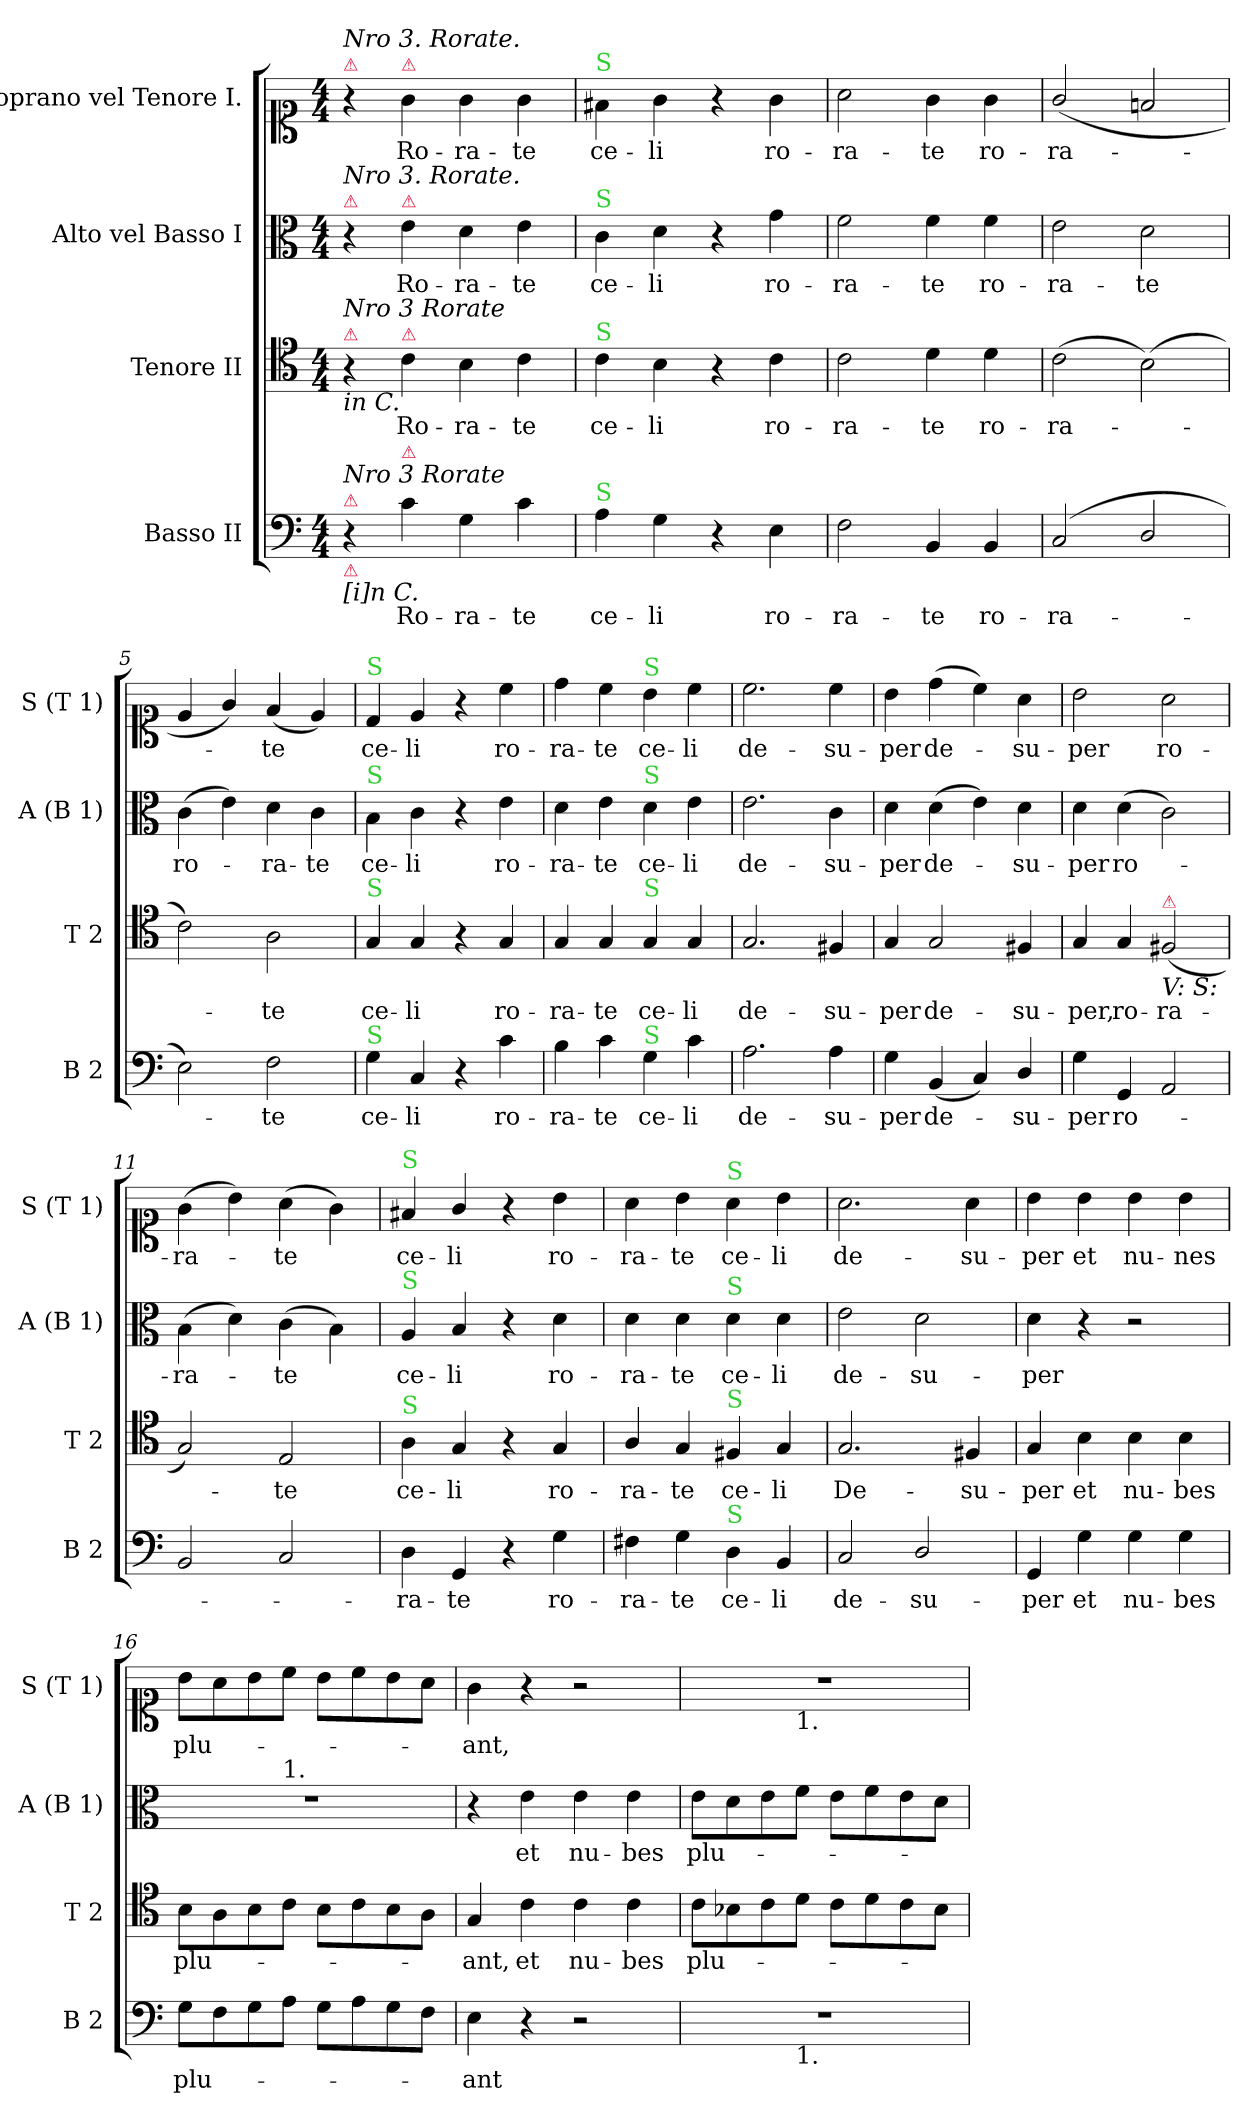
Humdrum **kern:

**kern	**text	**kern	**text	**kern	**text	**kern	**text
*part4	*part4	*part3	*part3	*part2	*part2	*part1	*part1
*staff4	*staff4	*staff3	*staff3	*staff2	*staff2	*staff1	*staff1
*I"Basso II	*	*I"Tenore II	*	*I"Alto vel Basso I	*	*I"Soprano vel Tenore I.	*
*I'B 2	*	*I'T 2	*	*I'A (B 1)	*	*I'S (T 1)	*
*clefF4	*	*clefC4	*	*clefC3	*	*clefC1	*
*k[]	*	*k[]	*	*k[]	*	*k[]	*
*M4/4	*	*M4/4	*	*M4/4	*	*M4/4	*
=1	=1	=1	=1	=1	=1	=1	=1
!	!	!	!	!	!	!LO:TX:a:color=crimson:t=⚠	!
!	!	!	!	!	!	!LO:TX:a:i:t=Nro 3. Rorate.	!
!	!	!	!	!LO:TX:a:color=crimson:t=⚠	!	!	!
!	!	!	!	!LO:TX:a:i:t=Nro 3. Rorate.	!	!	!
!	!	!LO:TX:b:i:t=in C.	!	!	!	!	!
!	!	!LO:TX:a:color=crimson:t=⚠	!	!	!	!	!
!	!	!LO:TX:a:i:t=Nro 3 Rorate	!	!	!	!	!
!LO:TX:b:color=crimson:t=⚠	!	!	!	!	!	!	!
!LO:TX:b:i:t=[i]n C.	!	!	!	!	!	!	!
!LO:TX:a:color=crimson:t=⚠	!	!	!	!	!	!	!
!LO:TX:a:i:t=Nro 3 Rorate	!	!	!	!	!	!	!
4r	.	4r	.	4r	.	4r	.
!	!	!	!	!	!	!LO:TX:a:color=crimson:t=⚠	!
!	!	!	!	!LO:TX:a:color=crimson:t=⚠	!	!	!
!	!	!LO:TX:a:color=crimson:t=⚠	!	!	!	!	!
!LO:TX:a:color=crimson:t=⚠	!	!	!	!	!	!	!
4c\	Ro-	4c\	Ro-	4e\	Ro-	4g\	Ro-
4G\	-ra-	4B\	-ra-	4d\	-ra-	4g\	-ra-
4c\	-te	4c\	-te	4e\	-te	4g\	-te
=2	=2	=2	=2	=2	=2	=2	=2
!	!	!	!	!	!	!LO:TX:a:color=limegreen:t=S	!
!	!	!	!	!LO:TX:a:color=limegreen:t=S	!	!	!
!	!	!LO:TX:a:color=limegreen:t=S	!	!	!	!	!
!LO:TX:a:color=limegreen:t=S	!	!	!	!	!	!	!
4A\	ce-	4c\	ce-	4c\	ce-	4f#X\	ce-
4G\	-li	4B\	-li	4d\	-li	4g\	-li
4r	.	4r	.	4r	.	4r	.
4E\	ro-	4c\	ro-	4g\	ro-	4g\	ro-
=3	=3	=3	=3	=3	=3	=3	=3
2F\	-ra-	2c\	-ra-	2f\	-ra-	2a\	-ra-
4BB/	-te	4d\	-te	4f\	-te	4g\	-te
4BB/	ro-	4d\	ro-	4f\	ro-	4g\	ro-
=4	=4	=4	=4	=4	=4	=4	=4
(>2C/	-ra-	(>2c\	-ra-	2e\	-ra-	(>2g/	-ra-
2D/	.	(>2B\)	.	2d\	-te	2fn/	.
=5	=5	=5	=5	=5	=5	=5	=5
2E\)	.	2c\)	.	(>4c\	ro-	4e/	.
.	.	.	.	4e\)	.	4g/)	.
2F\	-te	2A\	-te	4d\	-ra-	(>4f/	-te
.	.	.	.	4c\	-te	4e/)	.
=6	=6	=6	=6	=6	=6	=6	=6
!	!	!	!	!	!	!LO:TX:a:color=limegreen:t=S	!
!	!	!	!	!LO:TX:a:color=limegreen:t=S	!	!	!
!	!	!LO:TX:a:color=limegreen:t=S	!	!	!	!	!
!LO:TX:a:color=limegreen:t=S	!	!	!	!	!	!	!
4G\	ce-	4G/	ce-	4B\	ce-	4d/	ce-
4C/	-li	4G/	-li	4c\	-li	4e/	-li
4r	.	4r	.	4r	.	4r	.
4c\	ro-	4G/	ro-	4e\	ro-	4cc\	ro-
=7	=7	=7	=7	=7	=7	=7	=7
4B\	-ra-	4G/	-ra-	4d\	-ra-	4dd\	-ra-
4c\	-te	4G/	-te	4e\	-te	4cc\	-te
!	!	!	!	!	!	!LO:TX:a:color=limegreen:t=S	!
!	!	!	!	!LO:TX:a:color=limegreen:t=S	!	!	!
!	!	!LO:TX:a:color=limegreen:t=S	!	!	!	!	!
!LO:TX:a:color=limegreen:t=S	!	!	!	!	!	!	!
4G\	ce-	4G/	ce-	4d\	ce-	4b\	ce-
4c\	-li	4G/	-li	4e\	-li	4cc\	-li
=8	=8	=8	=8	=8	=8	=8	=8
2.A\	de-	2.G/	de-	2.e\	de-	2.cc\	de-
4A\	-su-	4F#X/	-su-	4c\	-su-	4cc\	-su-
=9	=9	=9	=9	=9	=9	=9	=9
4G\	-per	4G/	-per	4d\	-per	4b\	-per
(<4BB/	de-	2G/	de-	(>4d\	de-	(>4dd\	de-
4C/)	.	.	.	4e\)	.	4cc\)	.
4D/	-su-	4F#X/	-su-	4d\	-su-	4a\	-su-
=10	=10	=10	=10	=10	=10	=10	=10
4G\	-per	4G/	-per,	4d\	-per	2b\	-per
4GG/	ro-	4G/	ro-	(>4d\	ro-	.	.
!	!	!LO:TX:a:color=crimson:t=⚠	!	!	!	!	!
!	!	!LO:TX:b:i:t=V&colon; S&colon;	!	!	!	!	!
2AA/	.	(>2F#X/	-ra-	2c\)	.	2a\	ro-
=11	=11	=11	=11	=11	=11	=11	=11
2BB/	.	2G/)	.	(>4B\	-ra-	(>4g\	-ra-
.	.	.	.	4d\)	.	4b\)	.
2C/	.	2E/	-te	(>4c\	-te	(>4a\	-te
.	.	.	.	4B\)	.	4g\)	.
=12	=12	=12	=12	=12	=12	=12	=12
!	!	!	!	!	!	!LO:TX:a:color=limegreen:t=S	!
!	!	!	!	!LO:TX:a:color=limegreen:t=S	!	!	!
!	!	!LO:TX:a:color=limegreen:t=S	!	!	!	!	!
4D\	-ra-	4A\	ce-	4A/	ce-	4f#X/	ce-
4GG/	-te	4G/	-li	4B/	-li	4g/	-li
4r	.	4r	.	4r	.	4r	.
4G\	ro-	4G/	ro-	4d\	ro-	4b\	ro-
=13	=13	=13	=13	=13	=13	=13	=13
4F#X\	-ra-	4A/	-ra-	4d\	-ra-	4a\	-ra-
4G\	-te	4G/	-te	4d\	-te	4b\	-te
!	!	!	!	!	!	!LO:TX:a:color=limegreen:t=S	!
!	!	!	!	!LO:TX:a:color=limegreen:t=S	!	!	!
!	!	!LO:TX:a:color=limegreen:t=S	!	!	!	!	!
!LO:TX:a:color=limegreen:t=S	!	!	!	!	!	!	!
4D\	ce-	4F#X/	ce-	4d\	ce-	4a\	ce-
4BB/	-li	4G/	-li	4d\	-li	4b\	-li
=14	=14	=14	=14	=14	=14	=14	=14
2C/	de-	2.G/	De-	2e\	de-	2.a\	de-
2D/	-su-	.	.	2d\	-su-	.	.
.	.	4F#X/	-su-	.	.	4a\	-su-
=15	=15	=15	=15	=15	=15	=15	=15
4GG/	-per	4G/	-per	4d\	-per	4b\	-per
4G\	et	4B\	et	4r	.	4b\	et
4G\	nu-	4B\	nu-	2r	.	4b\	nu-
4G\	-bes	4B\	-bes	.	.	4b\	-nes
=16	=16	=16	=16	=16	=16	=16	=16
*	*	*	*	*^	*	*	*
8G\L	plu-	8B\L	plu-	1r	4.ryy	.	8b\L	plu-
8F\	.	8A\	.	.	.	.	8a\	.
8G\	.	8B\	.	.	.	.	8b\	.
!	!	!	!	!	!LO:TX:a:t=1.	!	!	!
8A\J	.	8c\J	.	.	2ryy	.	8cc\J	.
8G\L	.	8B\L	.	.	.	.	8b\L	.
8A\	.	8c\	.	.	.	.	8cc\	.
8G\	.	8B\	.	.	.	.	8b\	.
8F\J	.	8A\J	.	.	8ryy	.	8a\J	.
*	*	*	*	*v	*v	*	*	*
=17	=17	=17	=17	=17	=17	=17	=17
4E\	-ant	4G/	-ant,	4r	.	4g\	-ant,
4r	.	4c\	et	4e\	et	4r	.
2r	.	4c\	nu-	4e\	nu-	2r	.
.	.	4c\	-bes	4e\	-bes	.	.
=18	=18	=18	=18	=18	=18	=18	=18
*^	*	*	*	*	*	*^	*
1r	4.ryy	.	8c\L	plu-	8e\L	plu-	1r	4.ryy	.
.	.	.	8B-X\	.	8d\	.	.	.	.
.	.	.	8c\	.	8e\	.	.	.	.
!	!	!	!	!	!	!	!	!LO:TX:b:t=1.	!
!	!LO:TX:b:t=1.	!	!	!	!	!	!	!	!
.	2ryy	.	8d\J	.	8f\J	.	.	2ryy	.
.	.	.	8c\L	.	8e\L	.	.	.	.
.	.	.	8d\	.	8f\	.	.	.	.
.	.	.	8c\	.	8e\	.	.	.	.
.	8ryy	.	8B-\J	.	8d\J	.	.	8ryy	.
*v	*v	*	*	*	*	*	*v	*v	*
=	=	=	=	=	=	=	=
*-	*-	*-	*-	*-	*-	*-	*-
